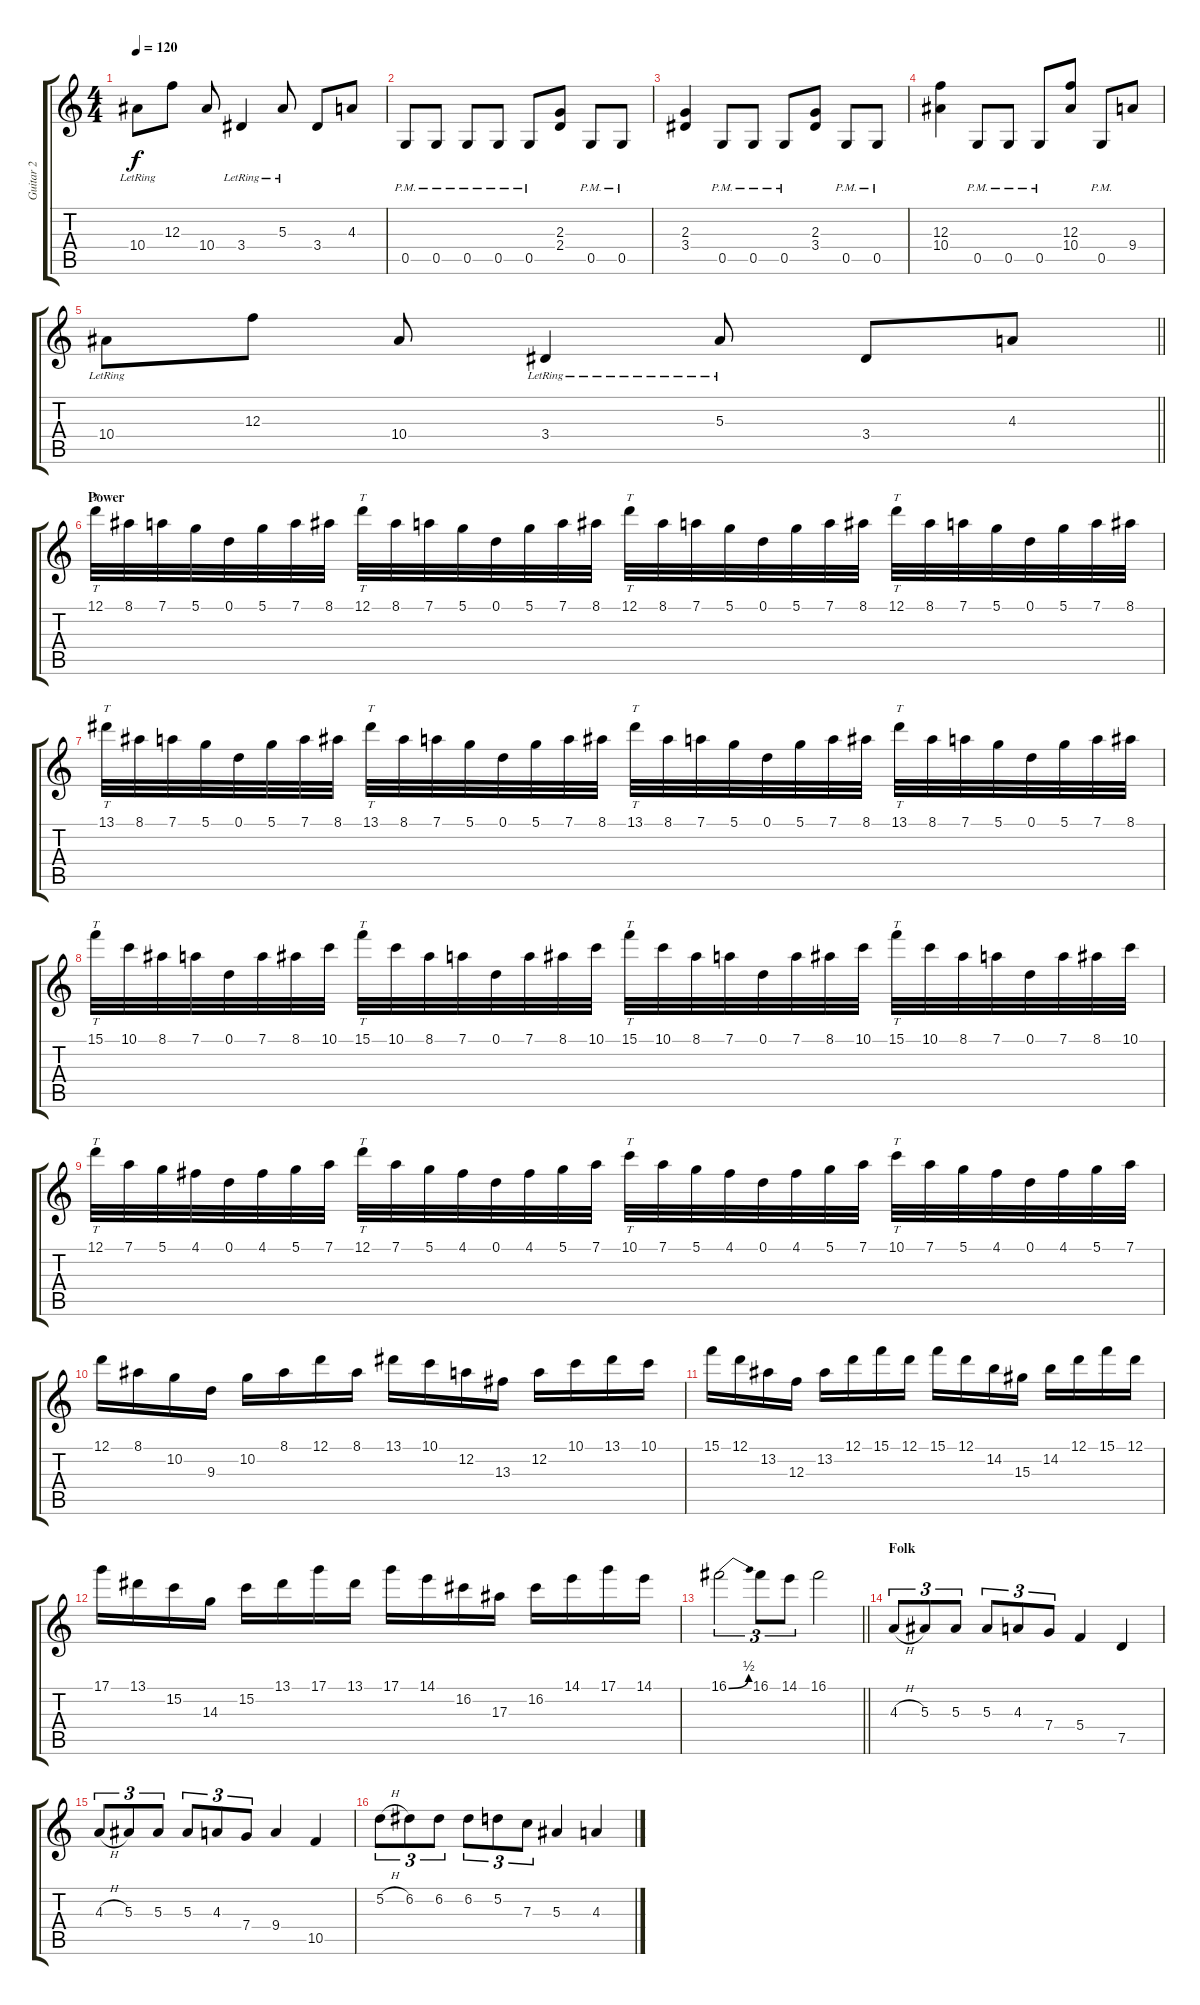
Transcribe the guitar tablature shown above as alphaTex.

\track ("Guitar 2" "Guitar 2") {instrument overdrivenguitar}
\staff {score tabs}
\tuning (D4 A3 F3 C3 G2 D2) {hide}
\ts (4 4)
\tempo 120
\clef g2
\ks c
10.4{lr}.8{dy f} 12.3.8 10.4.8 3.4{lr}.4 5.3{lr}.8 3.4.8 4.3.8 |
0.5{pm}.8 0.5{pm}.8 0.5{pm}.8 0.5{pm}.8 0.5{pm}.8 (2.3 2.4).8 0.5{pm}.8 0.5{pm}.8 |
(2.3 3.4).4 0.5{pm}.8 0.5{pm}.8 0.5{pm}.8 (2.3 3.4).8 0.5{pm}.8 0.5{pm}.8 |
(12.3 10.4).4 0.5{pm}.8 0.5{pm}.8 0.5{pm}.8 (12.3 10.4).8 0.5{pm}.8 9.4.8 |
\barLineRight lightlight
10.4{lr}.8 12.3.8 10.4.8 3.4{lr}.4 5.3{lr}.8 3.4.8 4.3.8 |
\section ("" "Power")
12.1.32{tt} 8.1.32 7.1.32 5.1.32 0.1.32 5.1.32 7.1.32 8.1.32 12.1.32{tt} 8.1.32 7.1.32 5.1.32 0.1.32 5.1.32 7.1.32 8.1.32 12.1.32{tt} 8.1.32 7.1.32 5.1.32 0.1.32 5.1.32 7.1.32 8.1.32 12.1.32{tt} 8.1.32 7.1.32 5.1.32 0.1.32 5.1.32 7.1.32 8.1.32 |
13.1.32{tt} 8.1.32 7.1.32 5.1.32 0.1.32 5.1.32 7.1.32 8.1.32 13.1.32{tt} 8.1.32 7.1.32 5.1.32 0.1.32 5.1.32 7.1.32 8.1.32 13.1.32{tt} 8.1.32 7.1.32 5.1.32 0.1.32 5.1.32 7.1.32 8.1.32 13.1.32{tt} 8.1.32 7.1.32 5.1.32 0.1.32 5.1.32 7.1.32 8.1.32 |
15.1.32{tt} 10.1.32 8.1.32 7.1.32 0.1.32 7.1.32 8.1.32 10.1.32 15.1.32{tt} 10.1.32 8.1.32 7.1.32 0.1.32 7.1.32 8.1.32 10.1.32 15.1.32{tt} 10.1.32 8.1.32 7.1.32 0.1.32 7.1.32 8.1.32 10.1.32 15.1.32{tt} 10.1.32 8.1.32 7.1.32 0.1.32 7.1.32 8.1.32 10.1.32 |
12.1.32{tt} 7.1.32 5.1.32 4.1.32 0.1.32 4.1.32 5.1.32 7.1.32 12.1.32{tt} 7.1.32 5.1.32 4.1.32 0.1.32 4.1.32 5.1.32 7.1.32 10.1.32{tt} 7.1.32 5.1.32 4.1.32 0.1.32 4.1.32 5.1.32 7.1.32 10.1.32{tt} 7.1.32 5.1.32 4.1.32 0.1.32 4.1.32 5.1.32 7.1.32 |
12.1.16 8.1.16 10.2.16 9.3.16 10.2.16 8.1.16 12.1.16 8.1.16 13.1.16 10.1.16 12.2.16 13.3.16 12.2.16 10.1.16 13.1.16 10.1.16 |
15.1.16 12.1.16 13.2.16 12.3.16 13.2.16 12.1.16 15.1.16 12.1.16 15.1.16 12.1.16 14.2.16 15.3.16 14.2.16 12.1.16 15.1.16 12.1.16 |
17.1.16 13.1.16 15.2.16 14.3.16 15.2.16 13.1.16 17.1.16 13.1.16 17.1.16 14.1.16 16.2.16 17.3.16 16.2.16 14.1.16 17.1.16 14.1.16 |
\barLineRight lightlight
16.1{be (bend 0 0 60 2)}.2{tu (3 2)} 16.1.8{tu (3 2)} 14.1.8{tu (3 2)} 16.1.2 |
\section ("" "Folk")
4.3{h}.8{tu (3 2)} 5.3.8{tu (3 2)} 5.3.8{tu (3 2)} 5.3.8{tu (3 2)} 4.3.8{tu (3 2)} 7.4.8{tu (3 2)} 5.4.4 7.5.4 |
4.3{h}.8{tu (3 2)} 5.3.8{tu (3 2)} 5.3.8{tu (3 2)} 5.3.8{tu (3 2)} 4.3.8{tu (3 2)} 7.4.8{tu (3 2)} 9.4.4 10.5.4 |
5.2{h}.8{tu (3 2)} 6.2.8{tu (3 2)} 6.2.8{tu (3 2)} 6.2.8{tu (3 2)} 5.2.8{tu (3 2)} 7.3.8{tu (3 2)} 5.3.4 4.3.4
